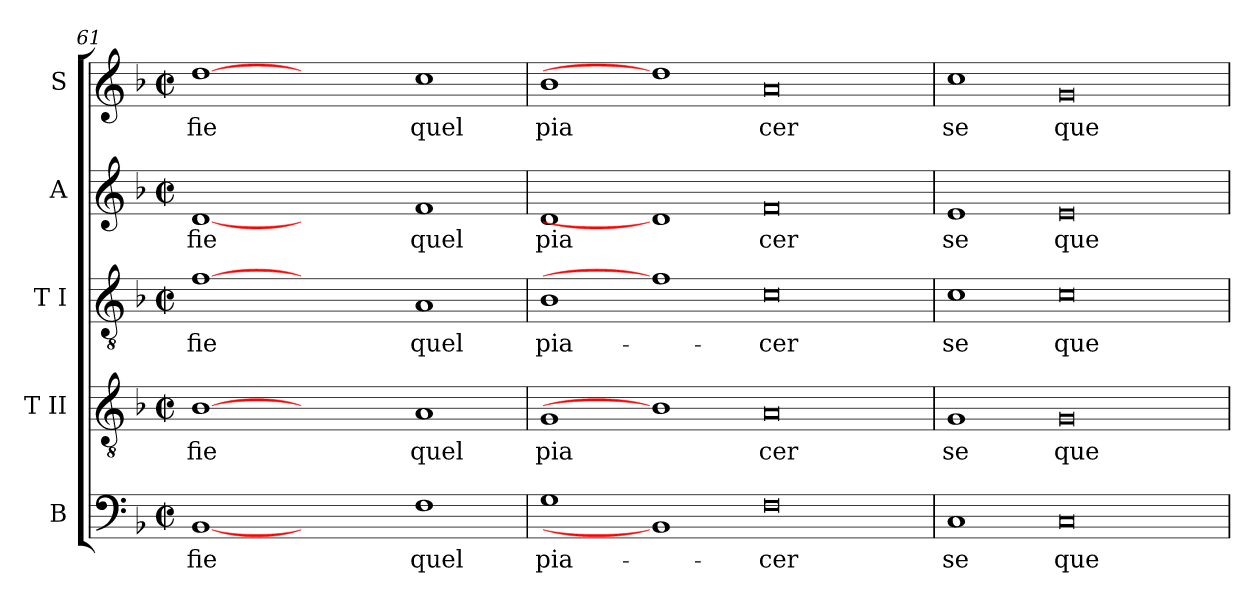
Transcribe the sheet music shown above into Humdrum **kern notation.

**kern	**text	**kern	**text	**kern	**text	**kern	**text	**kern	**text
*part5	*part5	*part4	*part4	*part3	*part3	*part2	*part2	*part1	*part1
*staff5	*staff5	*staff4	*staff4	*staff3	*staff3	*staff2	*staff2	*staff1	*staff1
*I"B	*	*I"T II	*	*I"T I	*	*I"A	*	*I"S	*
*clefF4	*	*clefGv2	*	*clefGv2	*	*clefG2	*	*clefG2	*
*k[b-]	*	*k[b-]	*	*k[b-]	*	*k[b-]	*	*k[b-]	*
*F:	*	*F:	*	*F:	*	*F:	*	*F:	*
*M2/2	*	*M2/2	*	*M2/2	*	*M2/2	*	*M2/2	*
*met(c|)	*	*met(c|)	*	*met(c|)	*	*met(c|)	*	*met(c|)	*
=61	=61	=61	=61	=61	=61	=61	=61	=61	=61
!	!LO:LY:b:cj	!	!LO:LY:b:cj	!	!LO:LY:b:cj	!	!LO:LY:b:cj	!	!LO:LY:b:cj
[1BB-	fie	[1B-	fie	[1f	fie	[1d	fie	[1dd	fie
1ryy	.	1ryy	.	1ryy	.	1ryy	.	1ryy	.
!	!LO:LY:b:cj	!	!LO:LY:b:cj	!	!LO:LY:b:cj	!	!LO:LY:b:cj	!	!LO:LY:b:cj
1F	quel	1A	quel	1A	quel	1f	quel	1cc	quel
=62	=62	=62	=62	=62	=62	=62	=62	=62	=62
!	!LO:LY:b:cj	!	!LO:LY:b:cj	!	!LO:LY:b:cj	!	!LO:LY:b:cj	!	!LO:LY:b:cj
1G	pia-	1G	pia	1B-	pia-	1d	pia	1b-	pia
1BB-]	.	1B-]	.	1f]	.	1d]	.	1dd]	.
!	!LO:LY:b:cj	!	!LO:LY:b:cj	!	!LO:LY:b:cj	!	!LO:LY:b:cj	!	!LO:LY:b:cj
0F	-cer	0A	cer	0c	-cer	0f	cer	0a	cer
=63	=63	=63	=63	=63	=63	=63	=63	=63	=63
!	!LO:LY:b:cj	!	!LO:LY:b:cj	!	!LO:LY:b:cj	!	!LO:LY:b:cj	!	!LO:LY:b:cj
1C	se	1G	se	1c	se	1e	se	1cc	se
!	!LO:LY:b:cj	!	!LO:LY:b:cj	!	!LO:LY:b:cj	!	!LO:LY:b:cj	!	!LO:LY:b:cj
0C	que-	0G	que	0c	que-	0e	que	0g	que
=	=	=	=	=	=	=	=	=	=
*-	*-	*-	*-	*-	*-	*-	*-	*-	*-
